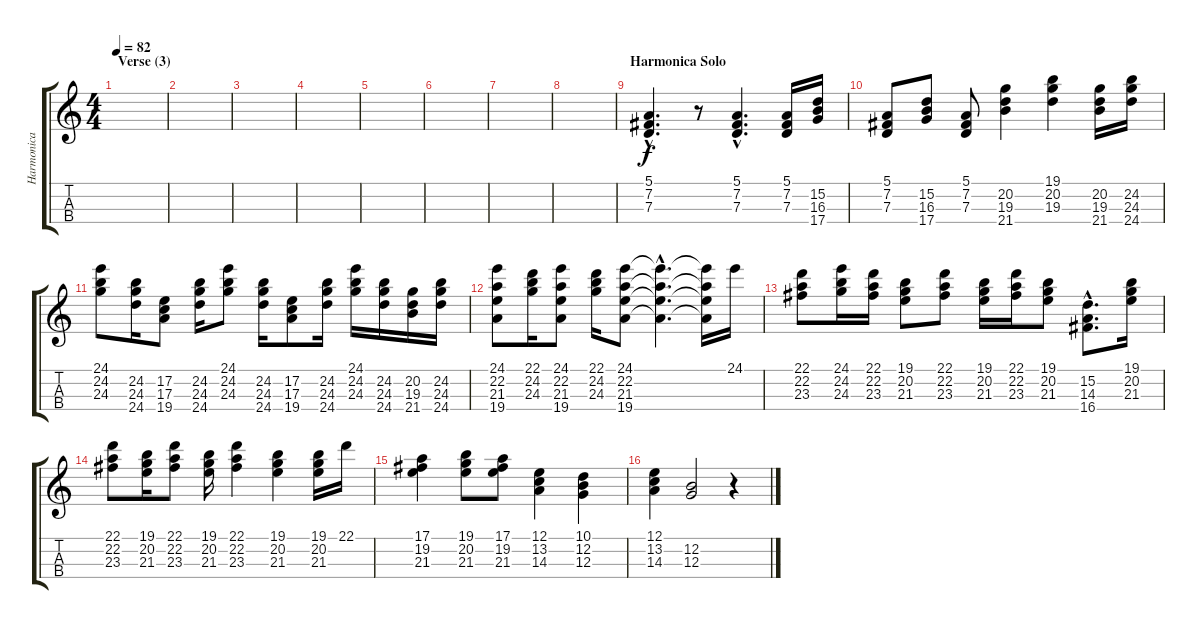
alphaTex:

\track ("Harmonica (G Scale)" "Harmonica ") {instrument harmonica}
\staff {score tabs}
\tuning (E4 B3 G3 D3) {hide}
\ts (4 4)
\section ("" "Verse (3)")
\tempo 82
\clef g2
\ks c
|
|
|
|
|
|
|
|
\section ("" "Harmonica Solo")
(5.1{hac} 7.2{hac} 7.3{hac}).4{d} r.8 (5.1{hac} 7.2{hac} 7.3{hac}).4{d} (5.1 7.2 7.3).16 (15.2 16.3 17.4).16 |
(5.1 7.2 7.3).8 (15.2 16.3 17.4).8 (5.1 7.2 7.3).8 (20.2 19.3 21.4).4 (19.1 20.2 19.3).4 (20.2 19.3 21.4).16 (24.2 24.3 24.4).16 |
(24.1 24.2 24.3).8 (24.2 24.3 24.4).16 (17.2 17.3 19.4).8 (24.2 24.3 24.4).16 (24.1 24.2 24.3).8 (24.2 24.3 24.4).16 (17.2 17.3 19.4).8 (24.2 24.3 24.4).16 (24.1 24.2 24.3).16 (24.2 24.3 24.4).16 (20.2 19.3 21.4).16 (24.2 24.3 24.4).16 |
(24.1 22.2 21.3 19.4).8 (22.1 24.2 24.3).16 (24.1 22.2 21.3 19.4).8 (22.1 24.2 24.3).16 (24.1 22.2 21.3 19.4).8 (24.1{hac t} 22.2{hac t} 21.3{hac t} 19.4{hac t}).4{d} (24.1{t} 22.2{t} 21.3{t} 19.4{t}).16 24.1.16 |
(22.1 22.2 23.3).8 (24.1 24.2 24.3).16 (22.1 22.2 23.3).16 (19.1 20.2 21.3).8 (22.1 22.2 23.3).8 (19.1 20.2 21.3).16 (22.1 22.2 23.3).16 (19.1 20.2 21.3).8 (15.2{hac} 14.3{hac} 16.4).8{d} (19.1 20.2 21.3).16 |
(22.1 22.2 23.3).8 (19.1 20.2 21.3).16 (22.1 22.2 23.3).8 (19.1 20.2 21.3).16 (22.1 22.2 23.3).4 (19.1 20.2 21.3).4 (19.1 20.2 21.3).16 22.1.16 |
(17.1 19.2 21.3).4 (19.1 20.2 21.3).8 (17.1 19.2 21.3).8 (12.1 13.2 14.3).4 (10.1 12.2 12.3).4 |
(12.1 13.2 14.3).4 (12.2 12.3).2 r.4
